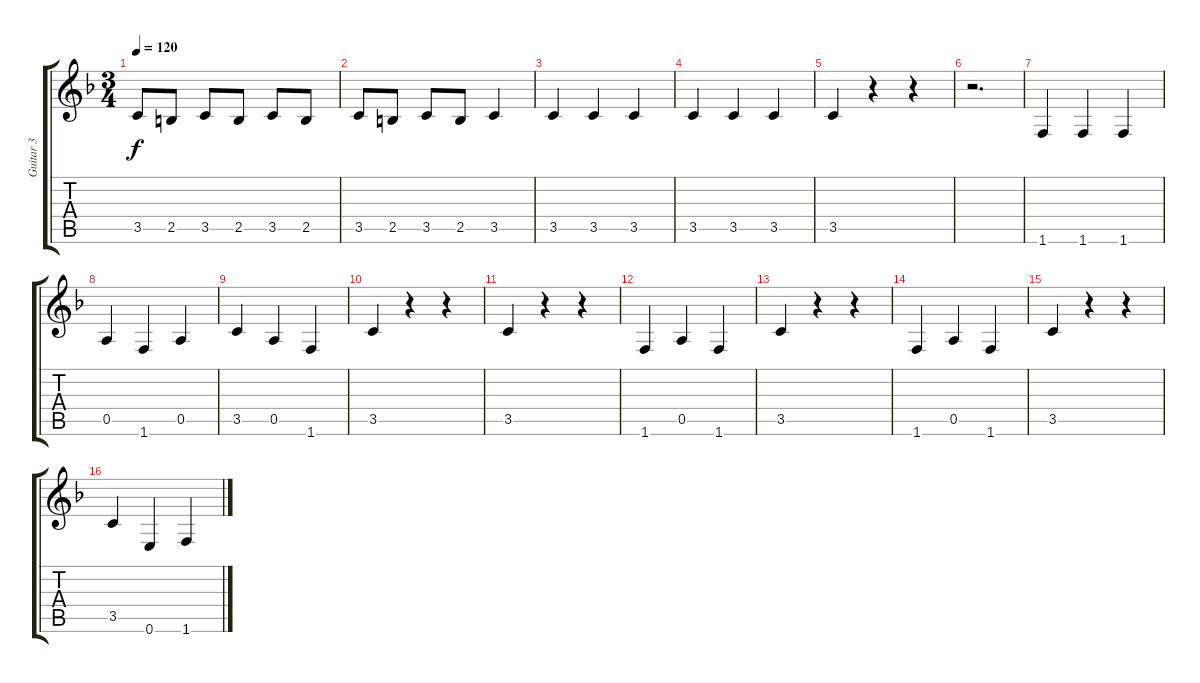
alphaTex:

\track ("Guitar 3" "Guitar 3") {instrument acousticguitarnylon}
\staff {score tabs}
\tuning (E4 B3 G3 D3 A2 E2) {hide}
\ts (3 4)
\tempo 120
\clef g2
\ks f
3.5.8{dy f} 2.5.8 3.5.8 2.5.8 3.5.8 2.5.8 |
3.5.8 2.5.8 3.5.8 2.5.8 3.5.4 |
3.5.4 3.5.4 3.5.4 |
3.5.4 3.5.4 3.5.4 |
3.5.4 r.4 r.4 |
r.2{d} |
1.6.4 1.6.4 1.6.4 |
0.5.4 1.6.4 0.5.4 |
3.5.4 0.5.4 1.6.4 |
3.5.4 r.4 r.4 |
3.5.4 r.4 r.4 |
1.6.4 0.5.4 1.6.4 |
3.5.4 r.4 r.4 |
1.6.4 0.5.4 1.6.4 |
3.5.4 r.4 r.4 |
3.5.4 0.6.4 1.6.4
